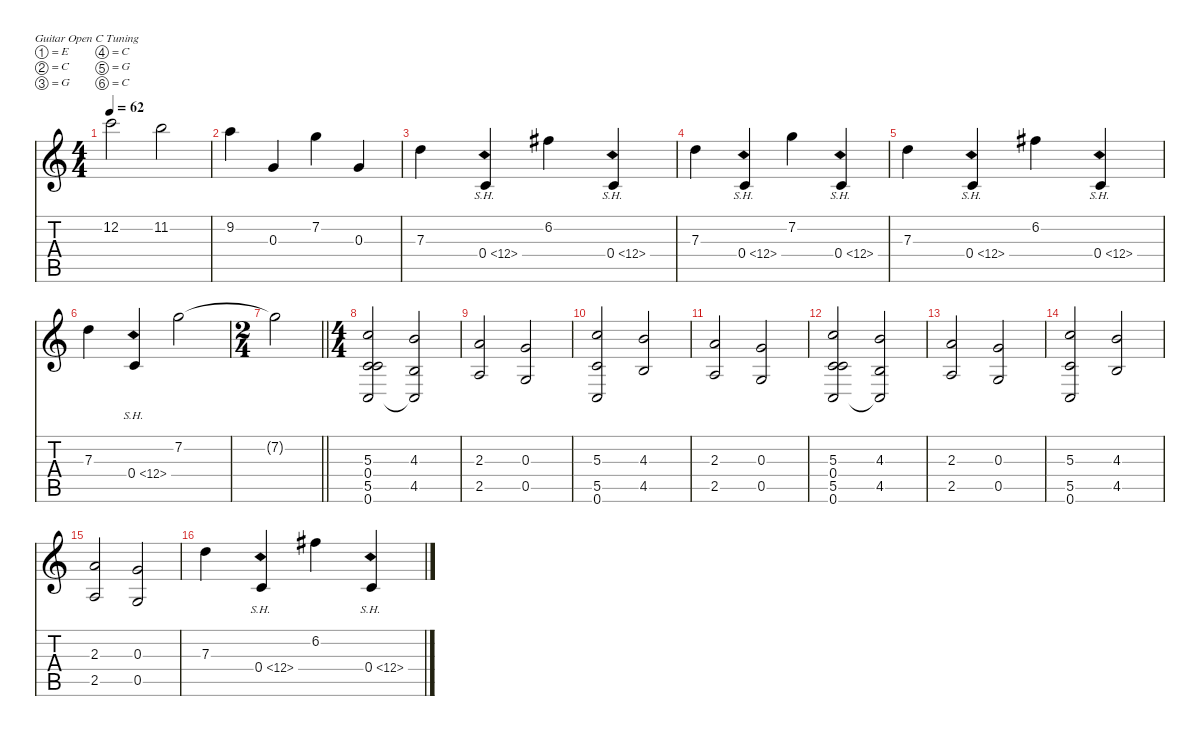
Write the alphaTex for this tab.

\defaultSystemsLayout 4
\hideDynamics
\bracketExtendMode nobrackets
\singleTrackTrackNamePolicy hidden
\multiTrackTrackNamePolicy hidden
\firstSystemTrackNameMode fullname
\otherSystemsTrackNameOrientation horizontal
\track ("Guitar 1" "dist.guit.") {instrument distortionguitar}
\staff {score tabs}
\tuning (E4 C4 G3 C3 G2 C2)
\ts (4 4)
\tempo 62
\clef g2
\ks c
12.2.2{dy f beam Down} 11.2.2{beam Down} |
9.2.4{beam Down} 0.3.4{beam Up} 7.2.4{beam Down} 0.3.4{beam Up} |
7.3.4{beam Down} 0.4{sh 12}.4{beam Up} 6.2{acc #}.4{beam Down} 0.4{sh 12}.4{beam Up} |
7.3.4{beam Down} 0.4{sh 12}.4{beam Up} 7.2.4{beam Down} 0.4{sh 12}.4{beam Up} |
7.3.4{beam Down} 0.4{sh 12}.4{beam Up} 6.2{acc #}.4{beam Down} 0.4{sh 12}.4{beam Up} |
7.3.4{beam Down} 0.4{sh 12}.4{beam Up} 7.2.2{beam Down} |
\ts (2 4)
\beaming (8 2 2 2 2)
\barLineRight lightlight
7.2{t}.2{beam Down} |
\ts (4 4)
\beaming (8 2 2 2 2)
(5.3 0.4 5.5 0.6).2{beam Up} (4.3 4.5 0.6{t}).2{beam Up} |
(2.3 2.5).2{beam Up} (0.3 0.5).2{beam Up} |
(5.3 5.5 0.6).2{beam Up} (4.3 4.5).2{beam Up} |
(2.3 2.5).2{beam Up} (0.3 0.5).2{beam Up} |
(5.3 0.4 5.5 0.6).2{beam Up} (4.3 4.5 0.6{t}).2{beam Up} |
(2.3 2.5).2{beam Up} (0.3 0.5).2{beam Up} |
(5.3 5.5 0.6).2{beam Up} (4.3 4.5).2{beam Up} |
(2.3 2.5).2{beam Up} (0.3 0.5).2{beam Up} |
7.3.4{beam Down} 0.4{sh 12}.4{beam Up} 6.2{acc #}.4{beam Down} 0.4{sh 12}.4{beam Up}
